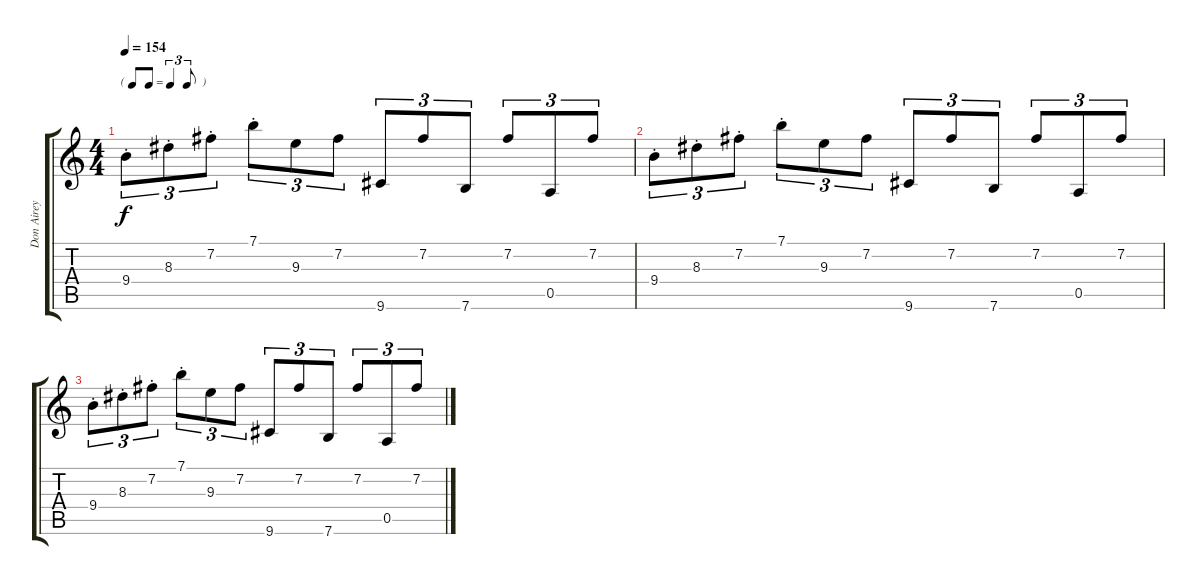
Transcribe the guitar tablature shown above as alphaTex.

\track ("Don Airey (Keys)" "Don Airey ") {instrument pad3polysynth}
\staff {score tabs}
\tuning (E5 B4 G4 D4 A3 E3) {hide}
\ts (4 4)
\tf triplet8th
\tempo 154
\clef g2
\ks c
9.4{st}.8{tu (3 2) dy f} 8.3{st}.8{tu (3 2)} 7.2{st}.8{tu (3 2)} 7.1{st}.8{tu (3 2)} 9.3.8{tu (3 2)} 7.2.8{tu (3 2)} 9.6.8{tu (3 2)} 7.2.8{tu (3 2)} 7.6.8{tu (3 2)} 7.2.8{tu (3 2)} 0.5.8{tu (3 2)} 7.2.8{tu (3 2)} |
9.4{st}.8{tu (3 2)} 8.3{st}.8{tu (3 2)} 7.2{st}.8{tu (3 2)} 7.1{st}.8{tu (3 2)} 9.3.8{tu (3 2)} 7.2.8{tu (3 2)} 9.6.8{tu (3 2)} 7.2.8{tu (3 2)} 7.6.8{tu (3 2)} 7.2.8{tu (3 2)} 0.5.8{tu (3 2)} 7.2.8{tu (3 2)} |
9.4{st}.8{tu (3 2)} 8.3{st}.8{tu (3 2)} 7.2{st}.8{tu (3 2)} 7.1{st}.8{tu (3 2)} 9.3.8{tu (3 2)} 7.2.8{tu (3 2)} 9.6.8{tu (3 2)} 7.2.8{tu (3 2)} 7.6.8{tu (3 2)} 7.2.8{tu (3 2)} 0.5.8{tu (3 2)} 7.2.8{tu (3 2)}
